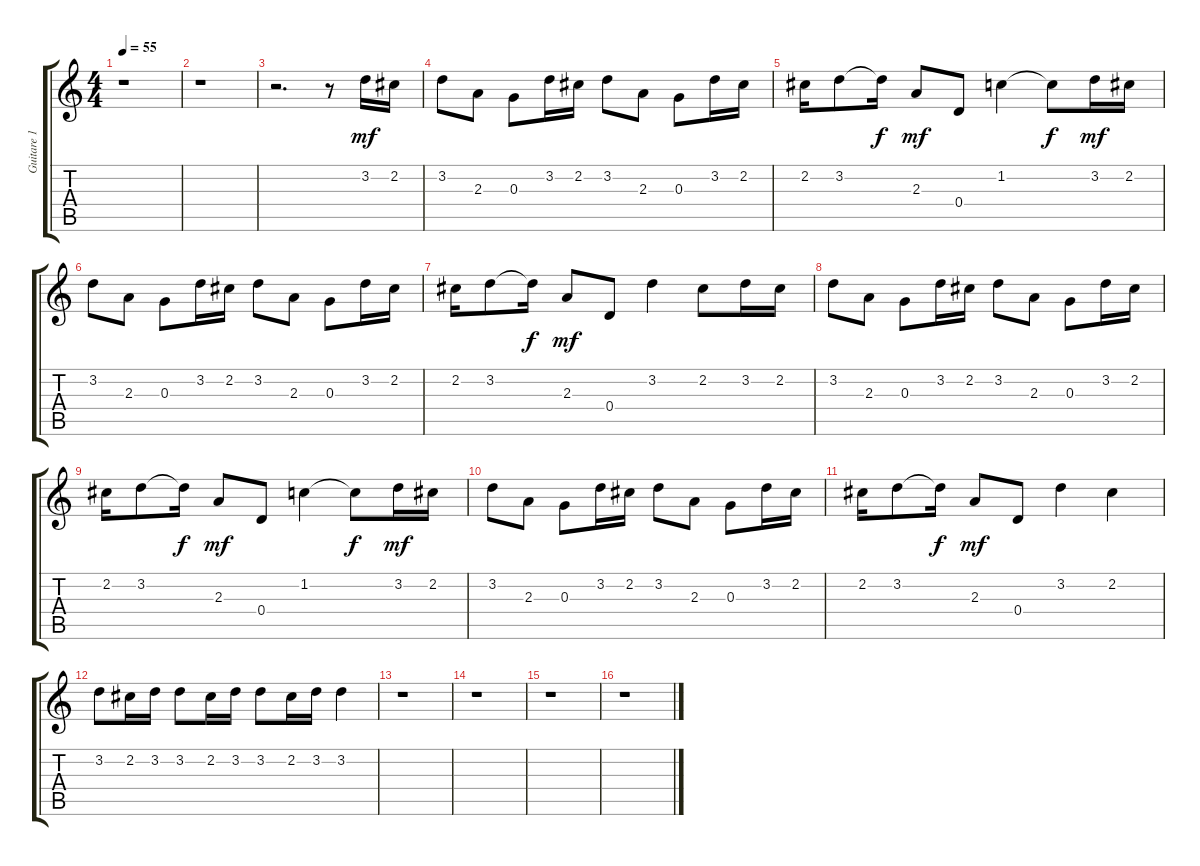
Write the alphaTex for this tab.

\track ("Guitare 1" "Guitare 1") {instrument acousticguitarnylon}
\staff {score tabs}
\tuning (E4 B3 G3 D3 A2 E2) {hide}
\ts (4 4)
\tempo 55
\clef g2
\ks c
r.1{dy f} |
r.1 |
r.2{d} r.8 3.2.16{dy mf} 2.2.16 |
3.2.8 2.3.8 0.3.8 3.2.16 2.2.16 3.2.8 2.3.8 0.3.8 3.2.16 2.2.16 |
2.2.16 3.2.8 3.2{t}.16{dy f} 2.3.8{dy mf} 0.4.8 1.2.4 1.2{t}.8{dy f} 3.2.16{dy mf} 2.2.16 |
3.2.8 2.3.8 0.3.8 3.2.16 2.2.16 3.2.8 2.3.8 0.3.8 3.2.16 2.2.16 |
2.2.16 3.2.8 3.2{t}.16{dy f} 2.3.8{dy mf} 0.4.8 3.2.4 2.2.8 3.2.16 2.2.16 |
3.2.8 2.3.8 0.3.8 3.2.16 2.2.16 3.2.8 2.3.8 0.3.8 3.2.16 2.2.16 |
2.2.16 3.2.8 3.2{t}.16{dy f} 2.3.8{dy mf} 0.4.8 1.2.4 1.2{t}.8{dy f} 3.2.16{dy mf} 2.2.16 |
3.2.8 2.3.8 0.3.8 3.2.16 2.2.16 3.2.8 2.3.8 0.3.8 3.2.16 2.2.16 |
2.2.16 3.2.8 3.2{t}.16{dy f} 2.3.8{dy mf} 0.4.8 3.2.4 2.2.4 |
3.2.8 2.2.16 3.2.16 3.2.8 2.2.16 3.2.16 3.2.8 2.2.16 3.2.16 3.2.4 |
r.1 |
r.1 |
r.1 |
r.1
